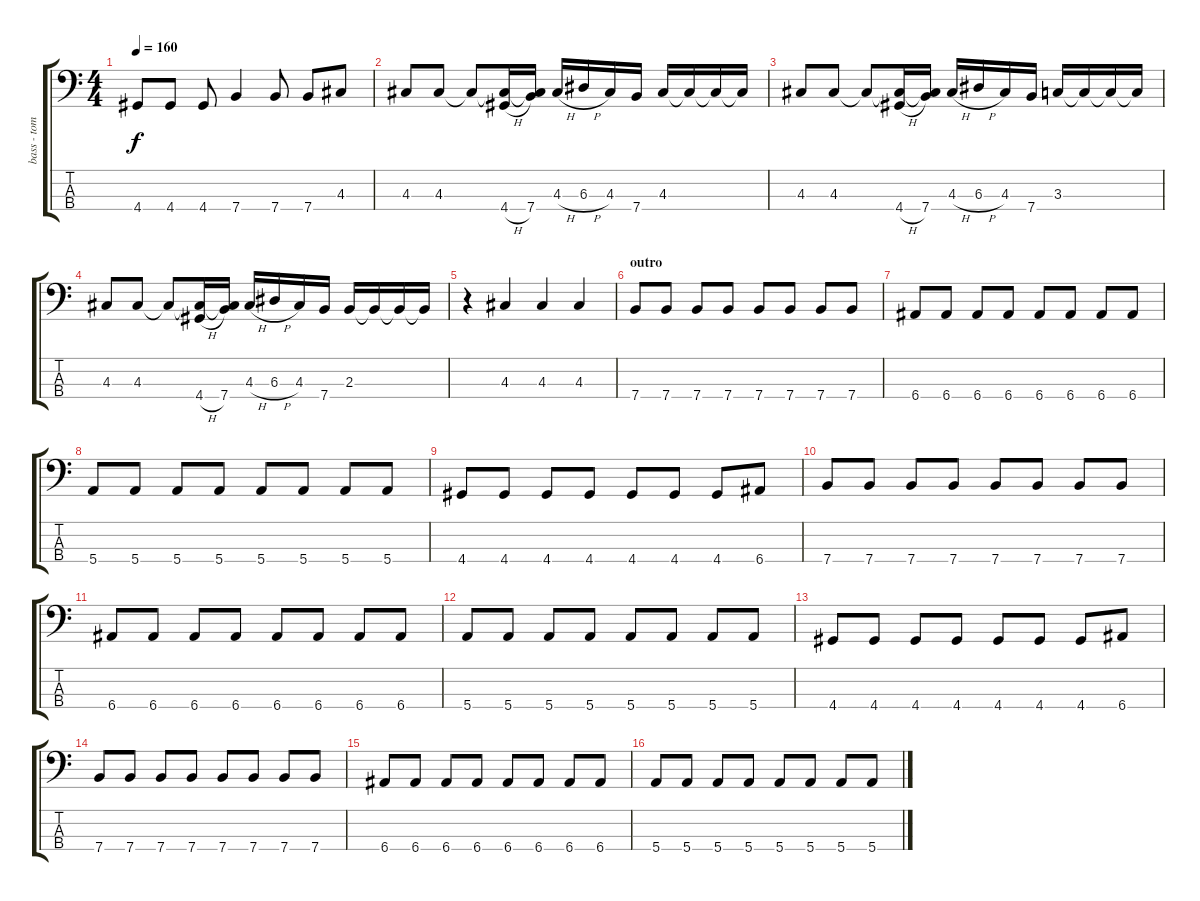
\track ("bass - tomáš kmec" "bass - tom") {instrument electricbasspick}
\staff {score tabs}
\tuning (G2 D2 A1 E1) {hide}
\ts (4 4)
\tempo 160
\clef f4
\ks c
4.4.8{dy f} 4.4.8 4.4.8 7.4.4 7.4.8 7.4.8 4.3.8 |
4.3.8 4.3.8 4.3{t}.8 (4.3{t} 4.4{h}).16 (4.3{t} 7.4).16 4.3{h}.16 6.3{h}.16 4.3.16 7.4.16 4.3.16 4.3{t}.16 4.3{t}.16 4.3{t}.16 |
4.3.8 4.3.8 4.3{t}.8 (4.3{t} 4.4{h}).16 (4.3{t} 7.4).16 4.3{h}.16 6.3{h}.16 4.3.16 7.4.16 3.3.16 3.3{t}.16 3.3{t}.16 3.3{t}.16 |
4.3.8 4.3.8 4.3{t}.8 (4.3{t} 4.4{h}).16 (4.3{t} 7.4).16 4.3{h}.16 6.3{h}.16 4.3.16 7.4.16 2.3.16 2.3{t}.16 2.3{t}.16 2.3{t}.16 |
r.4 4.3.4 4.3.4 4.3.4 |
\section ("" "outro")
7.4.8 7.4.8 7.4.8 7.4.8 7.4.8 7.4.8 7.4.8 7.4.8 |
6.4.8 6.4.8 6.4.8 6.4.8 6.4.8 6.4.8 6.4.8 6.4.8 |
5.4.8 5.4.8 5.4.8 5.4.8 5.4.8 5.4.8 5.4.8 5.4.8 |
4.4.8 4.4.8 4.4.8 4.4.8 4.4.8 4.4.8 4.4.8 6.4.8 |
7.4.8 7.4.8 7.4.8 7.4.8 7.4.8 7.4.8 7.4.8 7.4.8 |
6.4.8 6.4.8 6.4.8 6.4.8 6.4.8 6.4.8 6.4.8 6.4.8 |
5.4.8 5.4.8 5.4.8 5.4.8 5.4.8 5.4.8 5.4.8 5.4.8 |
4.4.8 4.4.8 4.4.8 4.4.8 4.4.8 4.4.8 4.4.8 6.4.8 |
7.4.8 7.4.8 7.4.8 7.4.8 7.4.8 7.4.8 7.4.8 7.4.8 |
6.4.8 6.4.8 6.4.8 6.4.8 6.4.8 6.4.8 6.4.8 6.4.8 |
5.4.8 5.4.8 5.4.8 5.4.8 5.4.8 5.4.8 5.4.8 5.4.8
